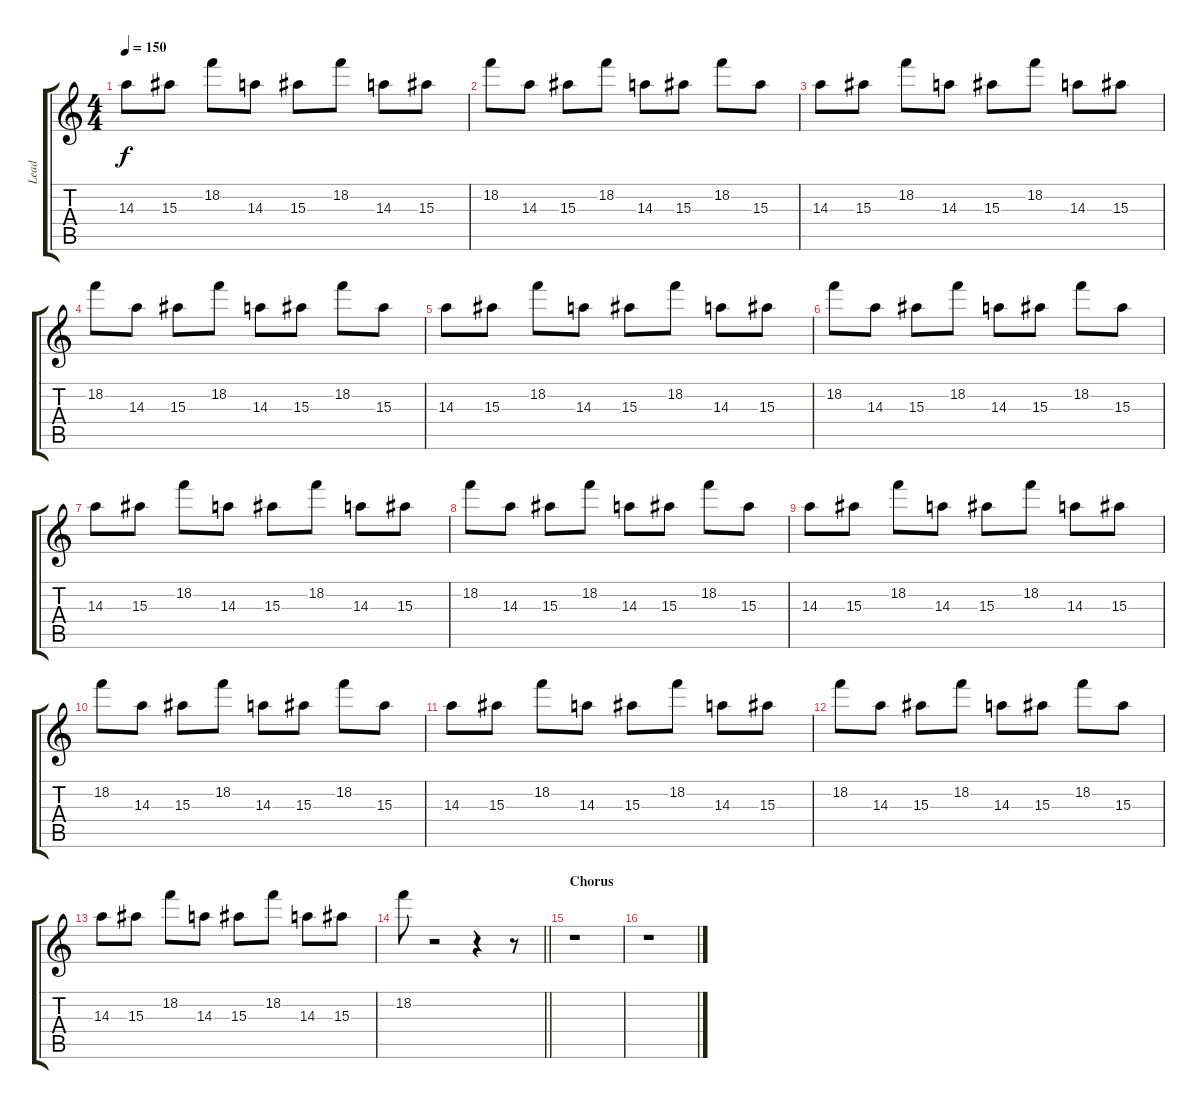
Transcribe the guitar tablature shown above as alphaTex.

\track ("Lead" "Lead") {instrument overdrivenguitar}
\staff {score tabs}
\tuning (E4 B3 G3 D3 A2 D2) {hide}
\ts (4 4)
\tempo 150
\clef g2
\ks c
14.3.8{dy f} 15.3.8 18.2.8 14.3.8 15.3.8 18.2.8 14.3.8 15.3.8 |
18.2.8 14.3.8 15.3.8 18.2.8 14.3.8 15.3.8 18.2.8 15.3.8 |
14.3.8 15.3.8 18.2.8 14.3.8 15.3.8 18.2.8 14.3.8 15.3.8 |
18.2.8 14.3.8 15.3.8 18.2.8 14.3.8 15.3.8 18.2.8 15.3.8 |
14.3.8 15.3.8 18.2.8 14.3.8 15.3.8 18.2.8 14.3.8 15.3.8 |
18.2.8 14.3.8 15.3.8 18.2.8 14.3.8 15.3.8 18.2.8 15.3.8 |
14.3.8 15.3.8 18.2.8 14.3.8 15.3.8 18.2.8 14.3.8 15.3.8 |
18.2.8 14.3.8 15.3.8 18.2.8 14.3.8 15.3.8 18.2.8 15.3.8 |
14.3.8 15.3.8 18.2.8 14.3.8 15.3.8 18.2.8 14.3.8 15.3.8 |
18.2.8 14.3.8 15.3.8 18.2.8 14.3.8 15.3.8 18.2.8 15.3.8 |
14.3.8 15.3.8 18.2.8 14.3.8 15.3.8 18.2.8 14.3.8 15.3.8 |
18.2.8 14.3.8 15.3.8 18.2.8 14.3.8 15.3.8 18.2.8 15.3.8 |
14.3.8 15.3.8 18.2.8 14.3.8 15.3.8 18.2.8 14.3.8 15.3.8 |
\barLineRight lightlight
18.2.8 r.2 r.4 r.8 |
\section ("" "Chorus")
r.1{volume 13} |
r.1
